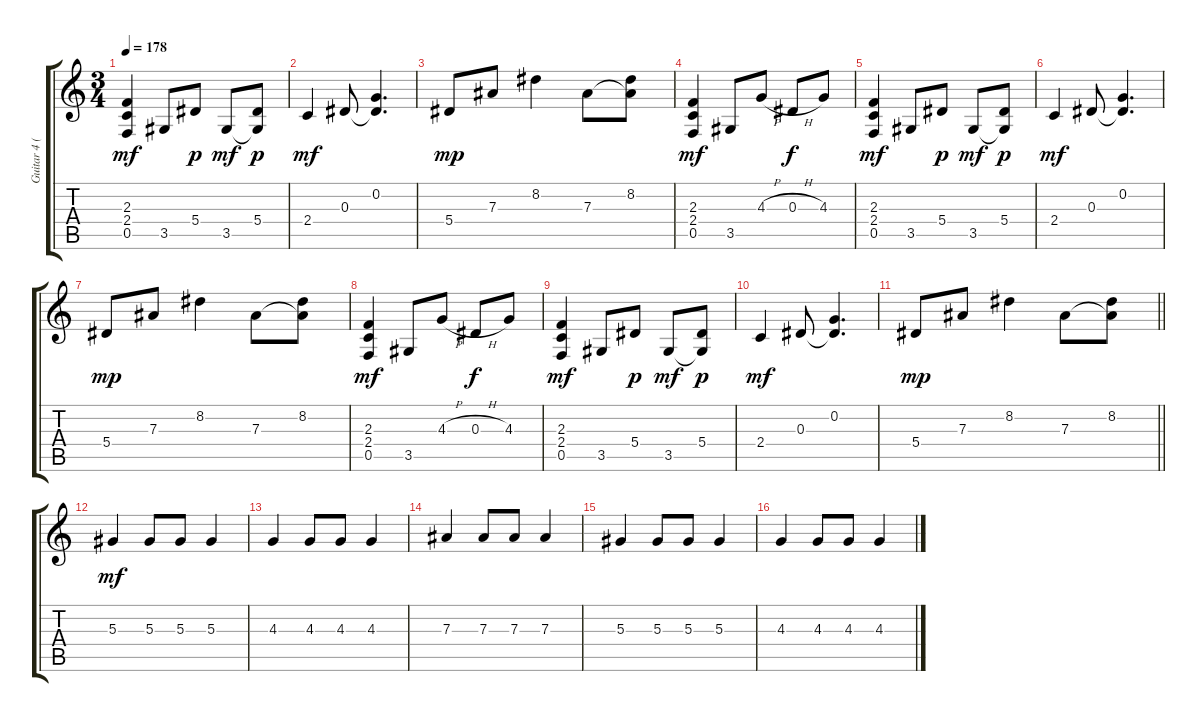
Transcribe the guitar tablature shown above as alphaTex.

\track ("Guitar 4 (Rhytm)" "Guitar 4 (") {instrument distortionguitar}
\staff {score tabs}
\tuning (C4 G3 Eb3 Bb2 F2 C2) {hide}
\ts (3 4)
\tempo 178
\clef g2
\ks c
(2.3 2.4 0.5).4{dy mf} 3.5.8 5.4.8{dy p} 3.5.8{dy mf} (5.4 3.5{t}).8{dy p} |
2.4.4{dy mf} 0.3.8 (0.2 0.3{t}).4{d} |
5.4.8{dy mp} 7.3.8 8.2.4 7.3.8 (8.2 7.3{t}).8 |
(2.3 2.4 0.5).4{dy mf} 3.5.8 4.3{h}.8 0.3{h}.8{dy f} 4.3.8 |
(2.3 2.4 0.5).4{dy mf} 3.5.8 5.4.8{dy p} 3.5.8{dy mf} (5.4 3.5{t}).8{dy p} |
2.4.4{dy mf} 0.3.8 (0.2 0.3{t}).4{d} |
5.4.8{dy mp} 7.3.8 8.2.4 7.3.8 (8.2 7.3{t}).8 |
(2.3 2.4 0.5).4{dy mf} 3.5.8 4.3{h}.8 0.3{h}.8{dy f} 4.3.8 |
(2.3 2.4 0.5).4{dy mf} 3.5.8 5.4.8{dy p} 3.5.8{dy mf} (5.4 3.5{t}).8{dy p} |
2.4.4{dy mf} 0.3.8 (0.2 0.3{t}).4{d} |
\barLineRight lightlight
5.4.8{dy mp} 7.3.8 8.2.4 7.3.8 (8.2 7.3{t}).8 |
5.3.4{dy mf volume 14 balance 13 instrument acousticguitarsteel} 5.3.8 5.3.8 5.3.4 |
4.3.4 4.3.8 4.3.8 4.3.4 |
7.3.4 7.3.8 7.3.8 7.3.4 |
5.3.4 5.3.8 5.3.8 5.3.4 |
4.3.4 4.3.8 4.3.8 4.3.4
